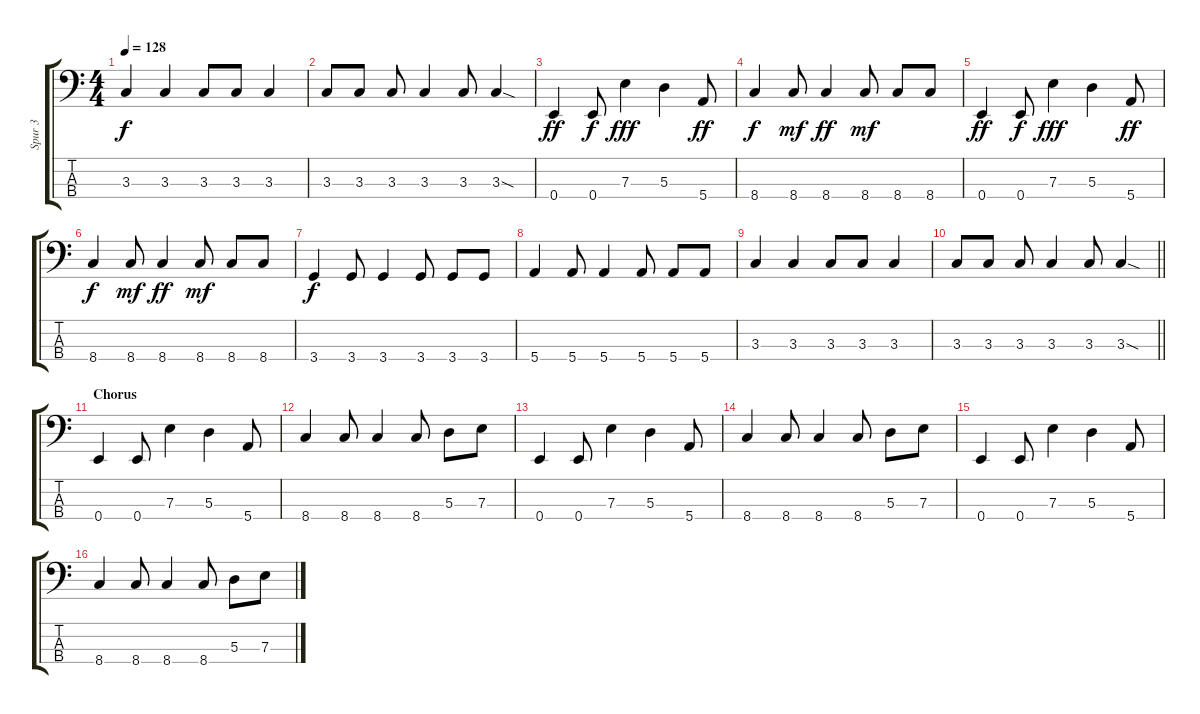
\track ("Spur 3" "Spur 3") {instrument electricbassfinger}
\staff {score tabs}
\tuning (G2 D2 A1 E1) {hide}
\ts (4 4)
\tempo 128
\clef f4
\ks c
3.3.4{dy f} 3.3.4 3.3.8 3.3.8 3.3.4 |
3.3.8 3.3.8 3.3.8 3.3.4 3.3.8 3.3{sod}.4 |
0.4.4{dy ff} 0.4.8{dy f} 7.3.4{dy fff} 5.3.4 5.4.8{dy ff} |
8.4.4{dy f} 8.4.8{dy mf} 8.4.4{dy ff} 8.4.8{dy mf} 8.4.8 8.4.8 |
0.4.4{dy ff} 0.4.8{dy f} 7.3.4{dy fff} 5.3.4 5.4.8{dy ff} |
8.4.4{dy f} 8.4.8{dy mf} 8.4.4{dy ff} 8.4.8{dy mf} 8.4.8 8.4.8 |
3.4.4{dy f} 3.4.8 3.4.4 3.4.8 3.4.8 3.4.8 |
5.4.4 5.4.8 5.4.4 5.4.8 5.4.8 5.4.8 |
3.3.4 3.3.4 3.3.8 3.3.8 3.3.4 |
\barLineRight lightlight
3.3.8 3.3.8 3.3.8 3.3.4 3.3.8 3.3{sod}.4 |
\section ("" "Chorus")
0.4.4 0.4.8 7.3.4 5.3.4 5.4.8 |
8.4.4 8.4.8 8.4.4 8.4.8 5.3.8 7.3.8 |
0.4.4 0.4.8 7.3.4 5.3.4 5.4.8 |
8.4.4 8.4.8 8.4.4 8.4.8 5.3.8 7.3.8 |
0.4.4 0.4.8 7.3.4 5.3.4 5.4.8 |
8.4.4 8.4.8 8.4.4 8.4.8 5.3.8 7.3.8
